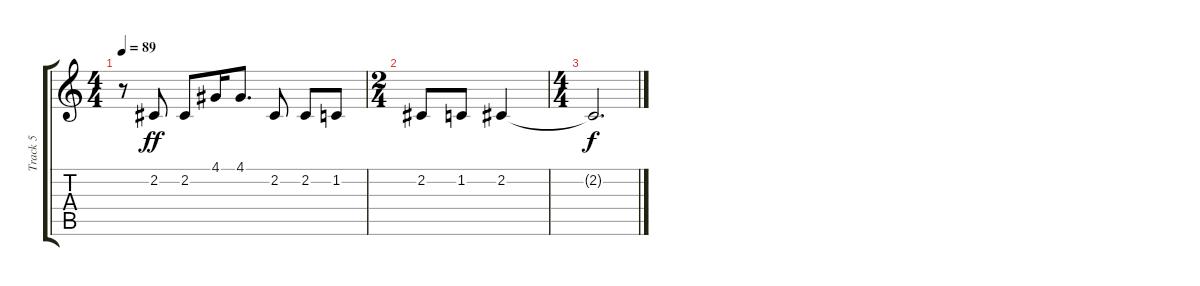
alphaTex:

\track ("Track 5" "Track 5") {instrument violin}
\staff {score tabs}
\tuning (E4 B3 G3 D3 A2 E2) {hide}
\ts (4 4)
\tempo 89
\clef g2
\ks c
r.8{dy ff} 2.2.8 2.2.8 4.1.16 4.1.8{d} 2.2.8 2.2.8 1.2.8 |
\ts (2 4)
2.2.8 1.2.8 2.2.4 |
\ts (4 4)
2.2{t}.2{d dy f}
